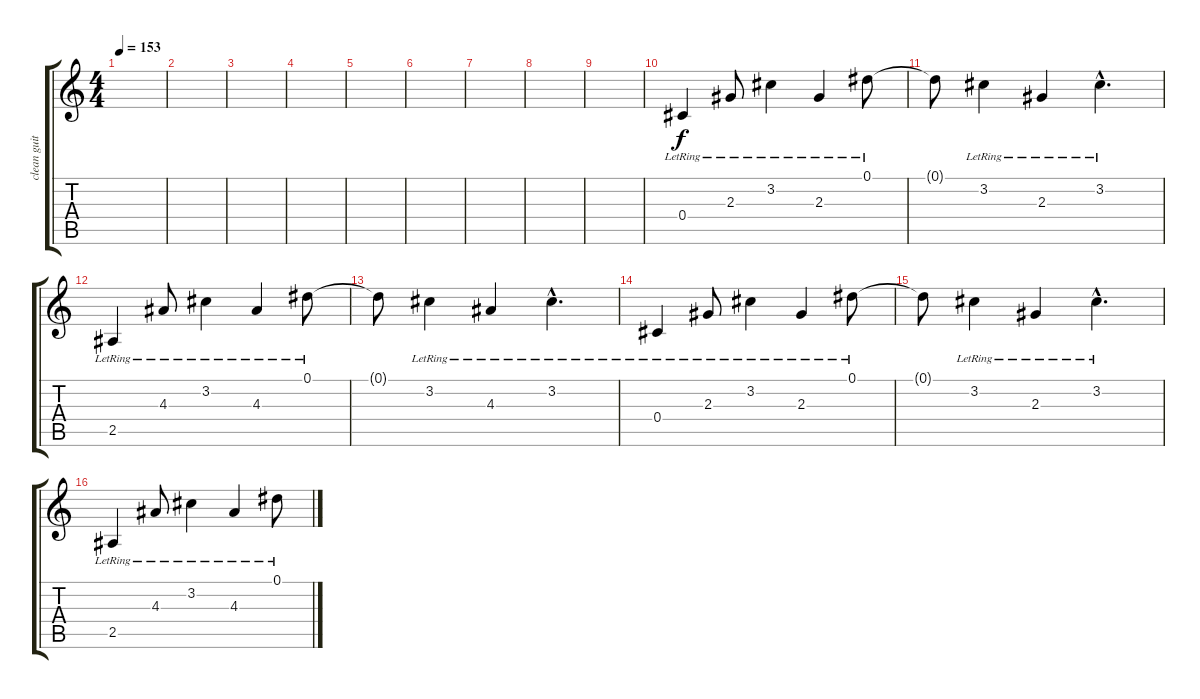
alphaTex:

\track ("clean guitar" "clean guit") {instrument electricguitarclean}
\staff {score tabs}
\tuning (Eb4 Bb3 Gb3 Db3 Ab2 Eb2) {hide}
\ts (4 4)
\tempo 153
\clef g2
\ks c
|
|
|
|
|
|
|
|
|
0.4{lr}.4 2.3{lr}.8 3.2{lr}.4 2.3{lr}.4 0.1{lr}.8 |
0.1{t}.8 3.2{lr}.4 2.3{lr}.4 3.2{hac lr}.4{d} |
2.5{lr}.4 4.3{lr}.8 3.2{lr}.4 4.3{lr}.4 0.1{lr}.8 |
0.1{t}.8 3.2{lr}.4 4.3{lr}.4 3.2{hac lr}.4{d} |
0.4{lr}.4 2.3{lr}.8 3.2{lr}.4 2.3{lr}.4 0.1{lr}.8 |
0.1{t}.8 3.2{lr}.4 2.3{lr}.4 3.2{hac lr}.4{d} |
2.5{lr}.4 4.3{lr}.8 3.2{lr}.4 4.3{lr}.4 0.1{lr}.8
